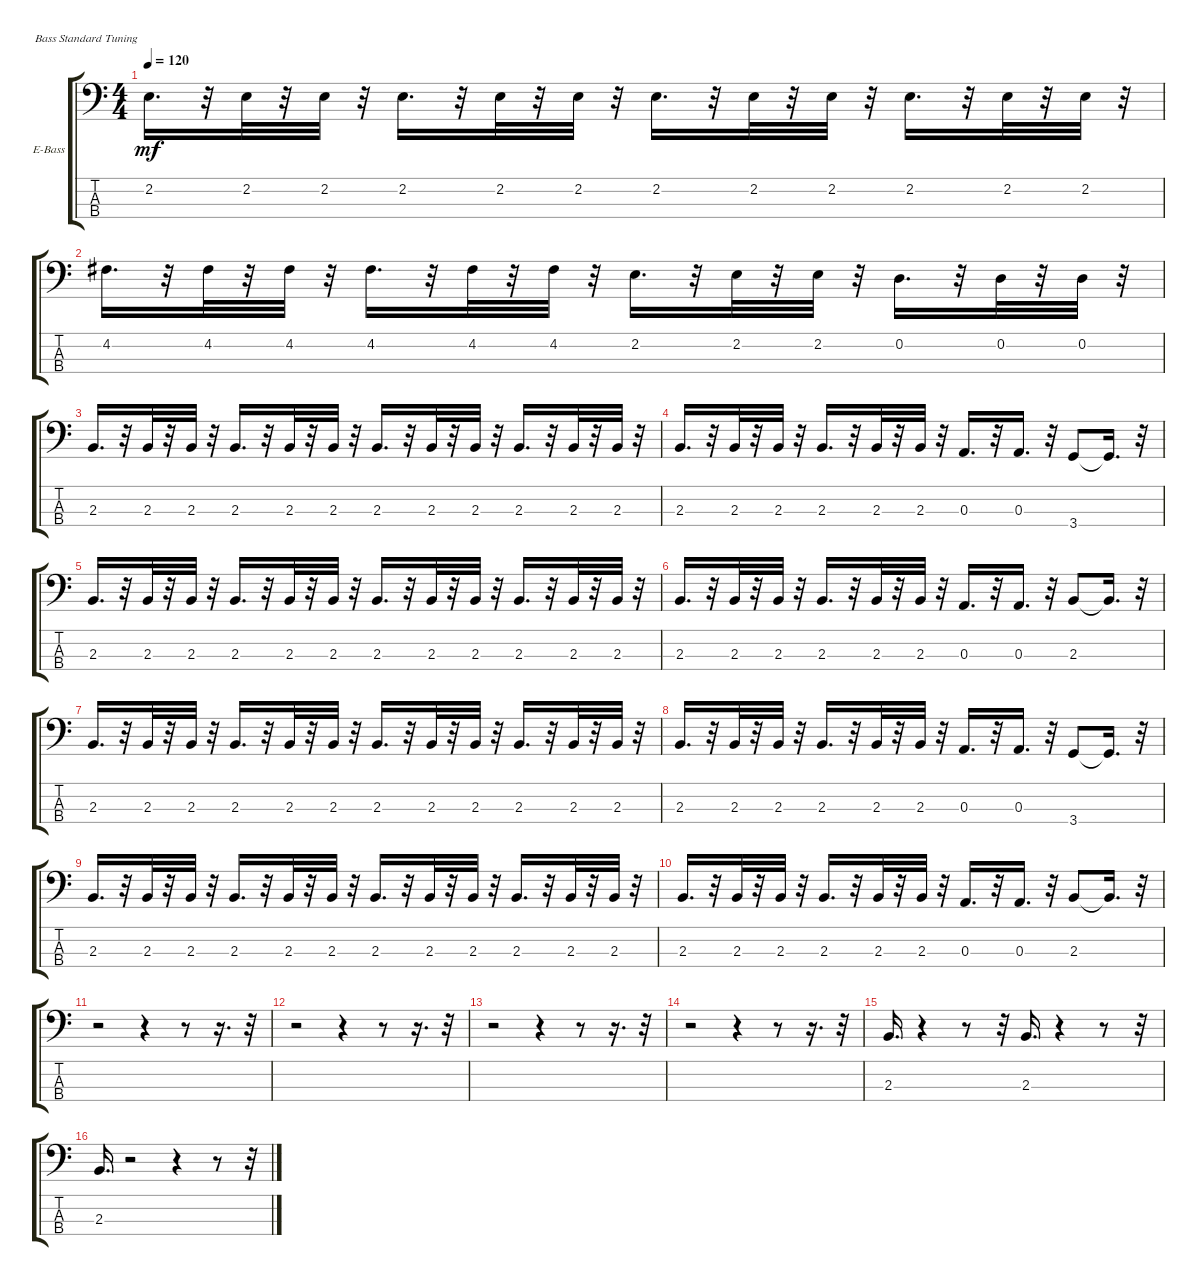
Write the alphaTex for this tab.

\bracketExtendMode groupsimilarinstruments
\firstSystemTrackNameOrientation horizontal
\otherSystemsTrackNameOrientation horizontal
\track ("" "E-Bass") {instrument electricbassfinger}
\staff {score tabs}
\tuning (G2 D2 A1 E1)
\ts (4 4)
\tempo 120
\clef f4
\ks c
2.2.16{d dy mf} r.32 2.2.32 r.32 2.2.32 r.32 2.2.16{d} r.32 2.2.32 r.32 2.2.32 r.32 2.2.16{d} r.32 2.2.32 r.32 2.2.32 r.32 2.2.16{d} r.32 2.2.32 r.32 2.2.32 r.32 |
4.2.16{d} r.32 4.2.32 r.32 4.2.32 r.32 4.2.16{d} r.32 4.2.32 r.32 4.2.32 r.32 2.2.16{d} r.32 2.2.32 r.32 2.2.32 r.32 0.2.16{d} r.32 0.2.32 r.32 0.2.32 r.32 |
2.3.16{d} r.32 2.3.32 r.32 2.3.32 r.32 2.3.16{d} r.32 2.3.32 r.32 2.3.32 r.32 2.3.16{d} r.32 2.3.32 r.32 2.3.32 r.32 2.3.16{d} r.32 2.3.32 r.32 2.3.32 r.32 |
2.3.16{d} r.32 2.3.32 r.32 2.3.32 r.32 2.3.16{d} r.32 2.3.32 r.32 2.3.32 r.32 0.3.16{d} r.32 0.3.16{d} r.32 3.4.8 3.4{t}.16{d} r.32 |
2.3.16{d} r.32 2.3.32 r.32 2.3.32 r.32 2.3.16{d} r.32 2.3.32 r.32 2.3.32 r.32 2.3.16{d} r.32 2.3.32 r.32 2.3.32 r.32 2.3.16{d} r.32 2.3.32 r.32 2.3.32 r.32 |
2.3.16{d} r.32 2.3.32 r.32 2.3.32 r.32 2.3.16{d} r.32 2.3.32 r.32 2.3.32 r.32 0.3.16{d} r.32 0.3.16{d} r.32 2.3.8 2.3{t}.16{d} r.32 |
2.3.16{d} r.32 2.3.32 r.32 2.3.32 r.32 2.3.16{d} r.32 2.3.32 r.32 2.3.32 r.32 2.3.16{d} r.32 2.3.32 r.32 2.3.32 r.32 2.3.16{d} r.32 2.3.32 r.32 2.3.32 r.32 |
2.3.16{d} r.32 2.3.32 r.32 2.3.32 r.32 2.3.16{d} r.32 2.3.32 r.32 2.3.32 r.32 0.3.16{d} r.32 0.3.16{d} r.32 3.4.8 3.4{t}.16{d} r.32 |
2.3.16{d} r.32 2.3.32 r.32 2.3.32 r.32 2.3.16{d} r.32 2.3.32 r.32 2.3.32 r.32 2.3.16{d} r.32 2.3.32 r.32 2.3.32 r.32 2.3.16{d} r.32 2.3.32 r.32 2.3.32 r.32 |
2.3.16{d} r.32 2.3.32 r.32 2.3.32 r.32 2.3.16{d} r.32 2.3.32 r.32 2.3.32 r.32 0.3.16{d} r.32 0.3.16{d} r.32 2.3.8 2.3{t}.16{d} r.32 |
r.2 r.4 r.8 r.16{d} r.32 |
r.2 r.4 r.8 r.16{d} r.32 |
r.2 r.4 r.8 r.16{d} r.32 |
r.2 r.4 r.8 r.16{d} r.32 |
2.3.16{d} r.4 r.8 r.32 2.3.16{d} r.4 r.8 r.32 |
2.3.16{d} r.2 r.4 r.8 r.32
